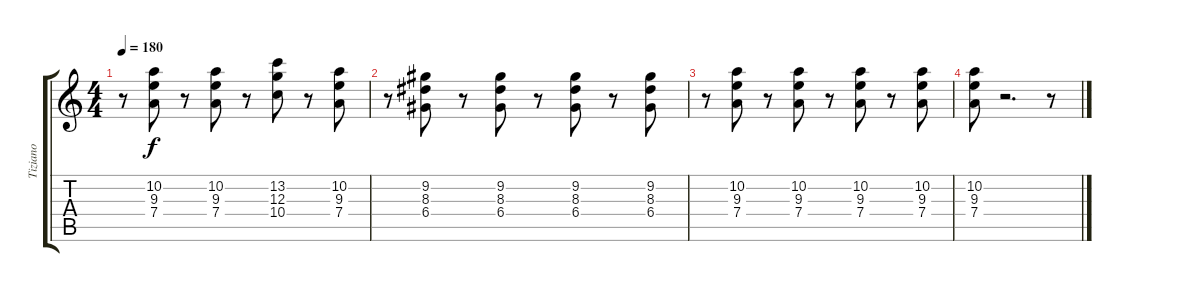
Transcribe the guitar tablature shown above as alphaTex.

\track ("Tiziano" "Tiziano") {instrument electricguitarclean}
\staff {score tabs}
\tuning (E4 B3 G3 D3 A2 E2) {hide}
\ts (4 4)
\tempo 180
\clef g2
\ks c
r.8{dy f} (10.2 9.3 7.4).8 r.8 (10.2 9.3 7.4).8 r.8 (13.2 12.3 10.4).8 r.8 (10.2 9.3 7.4).8 |
r.8 (9.2 8.3 6.4).8 r.8 (9.2 8.3 6.4).8 r.8 (9.2 8.3 6.4).8 r.8 (9.2 8.3 6.4).8 |
r.8 (10.2 9.3 7.4).8 r.8 (10.2 9.3 7.4).8 r.8 (10.2 9.3 7.4).8 r.8 (10.2 9.3 7.4).8 |
(10.2 9.3 7.4).8 r.2{d} r.8
